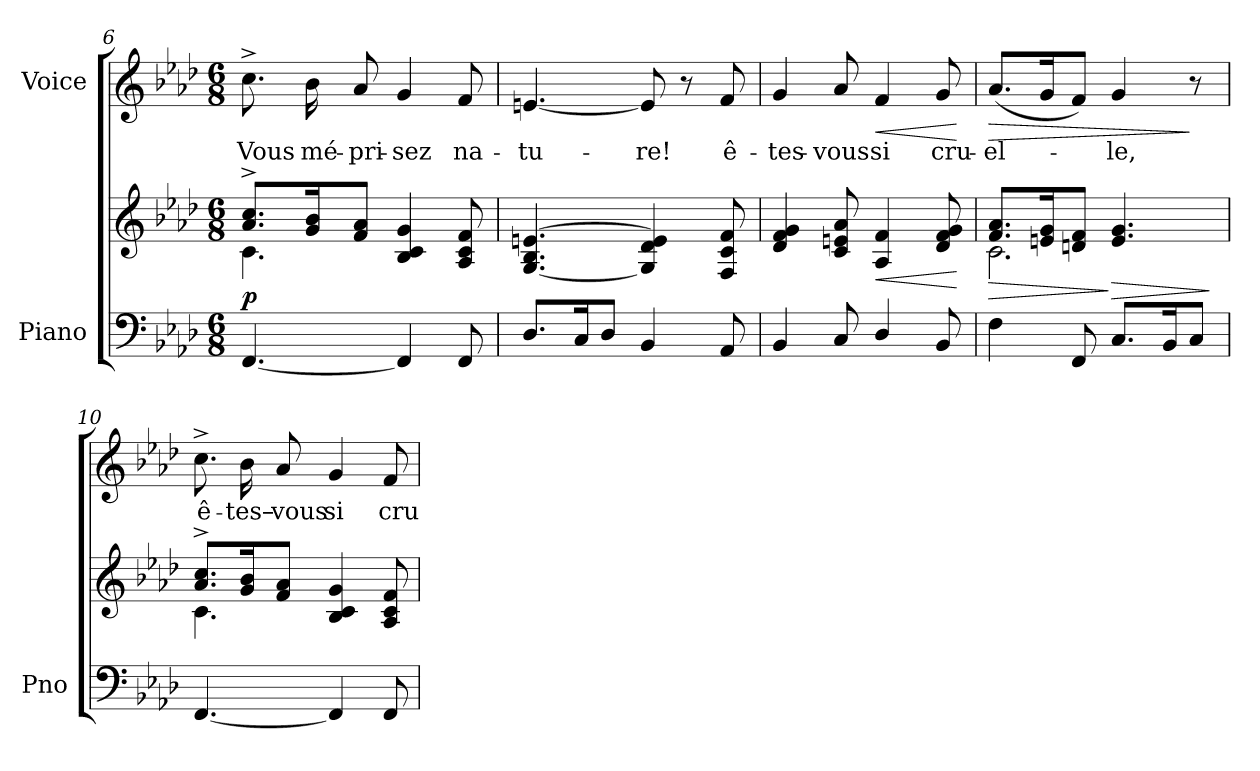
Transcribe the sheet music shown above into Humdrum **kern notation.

**kern	**kern	**dynam	**kern	**text	**dynam
*part2	*part2	*part2	*part1	*part1	*part1
*staff3	*staff2	*staff2/3	*staff1	*staff1	*staff1
*I"Piano	*	*	*I"Voice	*	*
*I'Pno	*	*	*	*	*
!!LO:LB:g=z
*clefF4	*clefG2	*	*clefG2	*	*
*k[b-e-a-d-]	*k[b-e-a-d-]	*	*k[b-e-a-d-]	*	*
*M6/8	*M6/8	*	*M6/8	*	*
=6	=6	=6	=6	=6	=6
*	*^	*	*	*	*
!	!	!	!LO:DY:a=2	!	!LO:LY:b	!
[4.FF/	8.a-/^ 8.cc/^L	4.c\	p	8.cc^\	Vous	.
!	!	!	!	!	!LO:LY:b	!LO:DY:a
!	!	!	!	!	!	!LO:DY:n=1:a
.	16g/ 16b-/K	.	.	16b-\	mé-	p other-dynamics
!	!	!	!	!	!LO:LY:b	!
.	8f/ 8a-/J	.	.	8a-/	-pri-	.
!	!	!	!	!	!LO:LY:b	!
4FF/]	4B-/ 4c/ 4g/	4.ryy	.	4g/	-sez	.
!	!	!	!	!	!LO:LY:b	!
8FF/	8A-/ 8c/ 8f/	.	.	8f/	na-	.
*	*v	*v	*	*	*	*
=7	=7	=7	=7	=7	=7
!	!	!	!	!LO:LY:b	!
8.D-/L	[4.G/ 4.B-/ [4.en/	.	[4.en/	-tu-	.
16C/K	.	.	.	.	.
8D-/J	.	.	.	.	.
!	!	!	!	!LO:LY:b	!
4BB-/	4G/] 4d-/ 4e/]	.	8e/]	-re!	.
.	.	.	8r	.	.
!	!	!	!	!LO:LY:b	!
8AA-/	8F/ 8c/ 8f/	.	8f/	ê-	.
=8	=8	=8	=8	=8	=8
!	!	!	!	!LO:LY:b	!
4BB-/	4d-/ 4f/ 4g/	.	4g/	-tes-	.
!	!	!	!	!LO:LY:b	!
8C/	8c/ 8en/ 8a-/	.	8a-/	vous	.
!	!	!LO:HP:b	!	!LO:LY:b	!LO:HP:b
4D-/	4A-/ 4f/	<	4f/	si	<
!	!	!	!	!LO:LY:b	!
8BB-/	8d-/ 8f/ 8g/	.	8g/	cru-	.
.	.	[	.	.	[
=9	=9	=9	=9	=9	=9
!	!	!LO:HP:b	!	!LO:LY:b	!LO:HP:b
*	*^	*	*	*	*
4F\	8.f/ 8.a-/L	2.c\	>	(<8.a-/L	-el-	>
.	16en/ 16g/K	.	.	16g/K	.	.
8FF/	8dn/ 8f/J	.	.	8f/J)	.	.
!	!	!	!LO:HP:n=1:b	!	!LO:LY:b	!
8.C/L	4.e/ 4.g/	.	] >	4g/	-le,	.
16BB-/K	.	.	.	.	.	.
8C/J	.	.	.	8r	.	]
*	*v	*v	*	*	*	*
.	.	]	.	.	.
=10	=10	=10	=10	=10	=10
*	*^	*	*	*	*
!	!	!	!	!	!LO:LY:b	!
[4.FF/	8.a-/^ 8.cc/^L	4.c\	.	8.cc^\	ê-	.
!	!	!	!	!	!LO:LY:b	!
.	16g/ 16b-/K	.	.	16b-\	-tes–	.
!	!	!	!	!	!LO:LY:b	!
.	8f/ 8a-/J	.	.	8a-/	vous	.
!	!	!	!	!	!LO:LY:b	!
4FF/]	4B-/ 4c/ 4g/	4.ryy	.	4g/	si	.
!	!	!	!	!	!LO:LY:b	!
8FF/	8A-/ 8c/ 8f/	.	.	8f/	cru-	.
*	*v	*v	*	*	*	*
=	=	=	=	=	=
*-	*-	*-	*-	*-	*-
